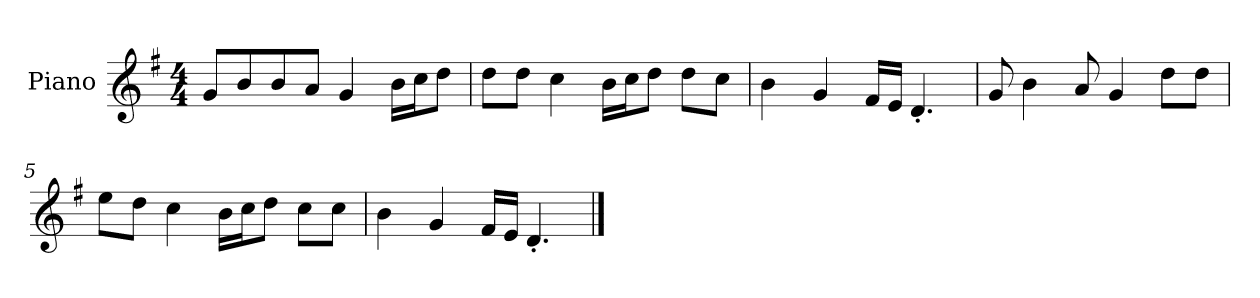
**kern
*part1
*staff1
*I"Piano
*I'P-no
*clefG2
*k[f#]
*M4/4
*MM90
=1
8g/L
8b/
8b/
8a/J
4g/
16b\LL
16cc\J
8dd\J
=2
8dd\L
8dd\J
4cc\
16b\LL
16cc\J
8dd\J
8dd\L
8cc\J
=3
4b\
4g/
16f#/LL
16e/JJ
4.d'/
=4
8g/
4b\
8a/
4g/
8dd\L
8dd\J
=5
8ee\L
8dd\J
4cc\
16b\LL
16cc\J
8dd\J
8cc\L
8cc\J
!!LO:LB:g=z
=6
4b\
4g/
16f#/LL
16e/JJ
4.d'/
==
*-
